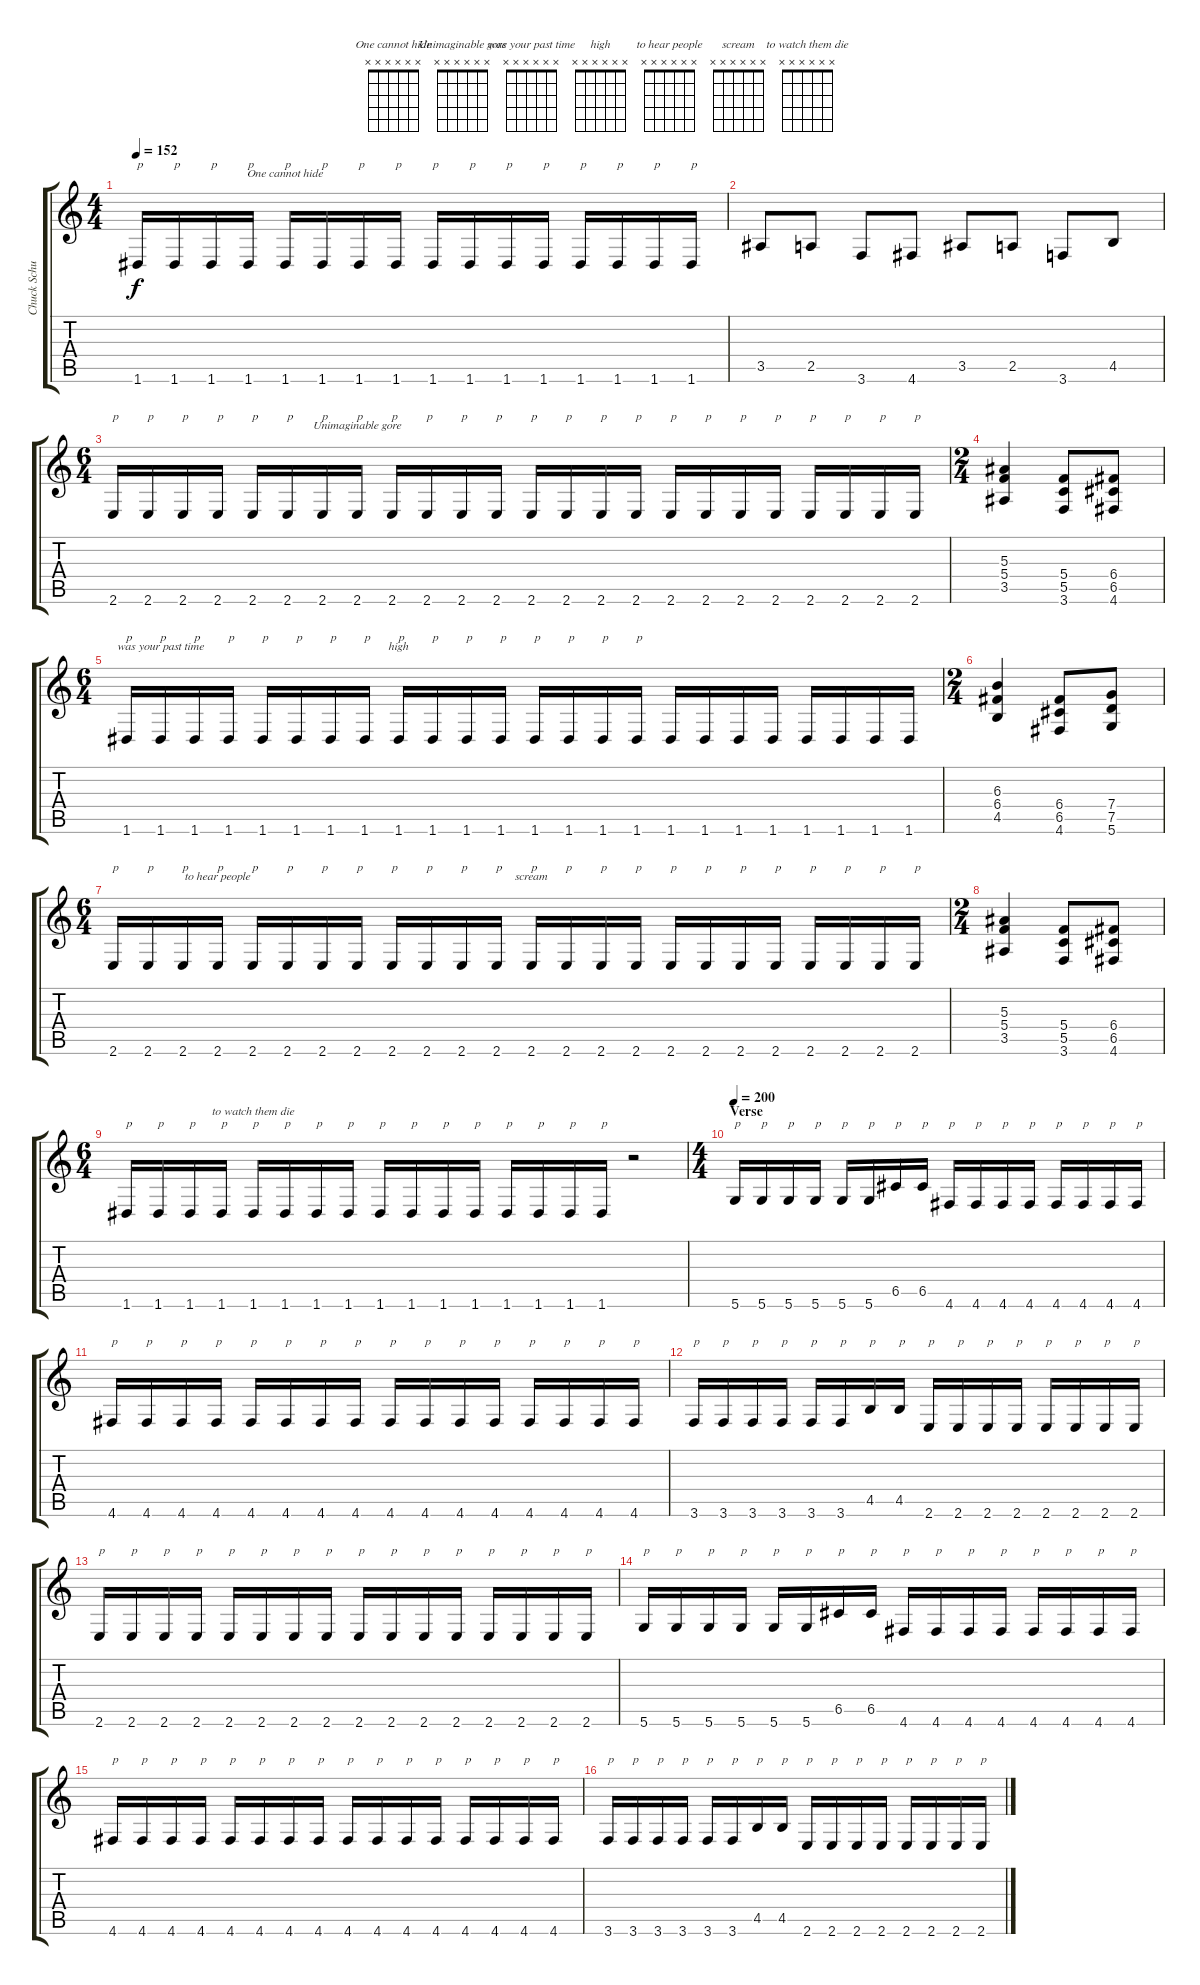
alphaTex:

\track ("Chuck Schuldiner" "Chuck Schu") {instrument distortionguitar}
\staff {score tabs}
\tuning (D4 A3 F3 C3 G2 D2) {hide}
\chord ("One cannot hide" x x x x x x)
\chord ("Unimaginable gore" x x x x x x)
\chord ("was your past time" x x x x x x)
\chord ("high" x x x x x x)
\chord ("to hear people" x x x x x x)
\chord ("scream" x x x x x x)
\chord ("to watch them die" x x x x x x)
\ts (4 4)
\tempo 152
\clef g2
\ks c
1.6.16{txt "p" dy f} 1.6.16{txt "p"} 1.6.16{txt "p"} 1.6.16{txt "p"} 1.6.16{ch "One cannot hide" txt "p"} 1.6.16{txt "p"} 1.6.16{txt "p"} 1.6.16{txt "p"} 1.6.16{txt "p"} 1.6.16{txt "p"} 1.6.16{txt "p"} 1.6.16{txt "p"} 1.6.16{txt "p"} 1.6.16{txt "p"} 1.6.16{txt "p"} 1.6.16{txt "p"} |
3.5.8 2.5.8 3.6.8 4.6.8 3.5.8 2.5.8 3.6.8 4.5.8 |
\ts (6 4)
2.6.16{txt "p"} 2.6.16{txt "p"} 2.6.16{txt "p"} 2.6.16{txt "p"} 2.6.16{txt "p"} 2.6.16{txt "p"} 2.6.16{txt "p"} 2.6.16{ch "Unimaginable gore" txt "p"} 2.6.16{txt "p"} 2.6.16{txt "p"} 2.6.16{txt "p"} 2.6.16{txt "p"} 2.6.16{txt "p"} 2.6.16{txt "p"} 2.6.16{txt "p"} 2.6.16{txt "p"} 2.6.16{txt "p"} 2.6.16{txt "p"} 2.6.16{txt "p"} 2.6.16{txt "p"} 2.6.16{txt "p"} 2.6.16{txt "p"} 2.6.16{txt "p"} 2.6.16{txt "p"} |
\ts (2 4)
(5.3 5.4 3.5).4 (5.4 5.5 3.6).8 (6.4 6.5 4.6).8 |
\ts (6 4)
1.6.16{txt "p"} 1.6.16{ch "was your past time" txt "p"} 1.6.16{txt "p"} 1.6.16{txt "p"} 1.6.16{txt "p"} 1.6.16{txt "p"} 1.6.16{txt "p"} 1.6.16{txt "p"} 1.6.16{ch "high" txt "p"} 1.6.16{txt "p"} 1.6.16{txt "p"} 1.6.16{txt "p"} 1.6.16{txt "p"} 1.6.16{txt "p"} 1.6.16{txt "p"} 1.6.16{txt "p"} 1.6.16 1.6.16 1.6.16 1.6.16 1.6.16 1.6.16 1.6.16 1.6.16 |
\ts (2 4)
(6.3 6.4 4.5).4 (6.4 6.5 4.6).8 (7.4 7.5 5.6).8 |
\ts (6 4)
2.6.16{txt "p"} 2.6.16{txt "p"} 2.6.16{txt "p"} 2.6.16{ch "to hear people" txt "p"} 2.6.16{txt "p"} 2.6.16{txt "p"} 2.6.16{txt "p"} 2.6.16{txt "p"} 2.6.16{txt "p"} 2.6.16{txt "p"} 2.6.16{txt "p"} 2.6.16{txt "p"} 2.6.16{ch "scream" txt "p"} 2.6.16{txt "p"} 2.6.16{txt "p"} 2.6.16{txt "p"} 2.6.16{txt "p"} 2.6.16{txt "p"} 2.6.16{txt "p"} 2.6.16{txt "p"} 2.6.16{txt "p"} 2.6.16{txt "p"} 2.6.16{txt "p"} 2.6.16{txt "p"} |
\ts (2 4)
(5.3 5.4 3.5).4 (5.4 5.5 3.6).8 (6.4 6.5 4.6).8 |
\ts (6 4)
1.6.16{txt "p"} 1.6.16{txt "p"} 1.6.16{txt "p"} 1.6.16{txt "p"} 1.6.16{ch "to watch them die" txt "p"} 1.6.16{txt "p"} 1.6.16{txt "p"} 1.6.16{txt "p"} 1.6.16{txt "p"} 1.6.16{txt "p"} 1.6.16{txt "p"} 1.6.16{txt "p"} 1.6.16{txt "p"} 1.6.16{txt "p"} 1.6.16{txt "p"} 1.6.16{txt "p"} r.2 |
\ts (4 4)
\section ("" "Verse")
\tempo 200
5.6.16{txt "p"} 5.6.16{txt "p"} 5.6.16{txt "p"} 5.6.16{txt "p"} 5.6.16{txt "p"} 5.6.16{txt "p"} 6.5.16{txt "p"} 6.5.16{txt "p"} 4.6.16{txt "p"} 4.6.16{txt "p"} 4.6.16{txt "p"} 4.6.16{txt "p"} 4.6.16{txt "p"} 4.6.16{txt "p"} 4.6.16{txt "p"} 4.6.16{txt "p"} |
4.6.16{txt "p"} 4.6.16{txt "p"} 4.6.16{txt "p"} 4.6.16{txt "p"} 4.6.16{txt "p"} 4.6.16{txt "p"} 4.6.16{txt "p"} 4.6.16{txt "p"} 4.6.16{txt "p"} 4.6.16{txt "p"} 4.6.16{txt "p"} 4.6.16{txt "p"} 4.6.16{txt "p"} 4.6.16{txt "p"} 4.6.16{txt "p"} 4.6.16{txt "p"} |
3.6.16{txt "p"} 3.6.16{txt "p"} 3.6.16{txt "p"} 3.6.16{txt "p"} 3.6.16{txt "p"} 3.6.16{txt "p"} 4.5.16{txt "p"} 4.5.16{txt "p"} 2.6.16{txt "p"} 2.6.16{txt "p"} 2.6.16{txt "p"} 2.6.16{txt "p"} 2.6.16{txt "p"} 2.6.16{txt "p"} 2.6.16{txt "p"} 2.6.16{txt "p"} |
2.6.16{txt "p"} 2.6.16{txt "p"} 2.6.16{txt "p"} 2.6.16{txt "p"} 2.6.16{txt "p"} 2.6.16{txt "p"} 2.6.16{txt "p"} 2.6.16{txt "p"} 2.6.16{txt "p"} 2.6.16{txt "p"} 2.6.16{txt "p"} 2.6.16{txt "p"} 2.6.16{txt "p"} 2.6.16{txt "p"} 2.6.16{txt "p"} 2.6.16{txt "p"} |
5.6.16{txt "p"} 5.6.16{txt "p"} 5.6.16{txt "p"} 5.6.16{txt "p"} 5.6.16{txt "p"} 5.6.16{txt "p"} 6.5.16{txt "p"} 6.5.16{txt "p"} 4.6.16{txt "p"} 4.6.16{txt "p"} 4.6.16{txt "p"} 4.6.16{txt "p"} 4.6.16{txt "p"} 4.6.16{txt "p"} 4.6.16{txt "p"} 4.6.16{txt "p"} |
4.6.16{txt "p"} 4.6.16{txt "p"} 4.6.16{txt "p"} 4.6.16{txt "p"} 4.6.16{txt "p"} 4.6.16{txt "p"} 4.6.16{txt "p"} 4.6.16{txt "p"} 4.6.16{txt "p"} 4.6.16{txt "p"} 4.6.16{txt "p"} 4.6.16{txt "p"} 4.6.16{txt "p"} 4.6.16{txt "p"} 4.6.16{txt "p"} 4.6.16{txt "p"} |
3.6.16{txt "p"} 3.6.16{txt "p"} 3.6.16{txt "p"} 3.6.16{txt "p"} 3.6.16{txt "p"} 3.6.16{txt "p"} 4.5.16{txt "p"} 4.5.16{txt "p"} 2.6.16{txt "p"} 2.6.16{txt "p"} 2.6.16{txt "p"} 2.6.16{txt "p"} 2.6.16{txt "p"} 2.6.16{txt "p"} 2.6.16{txt "p"} 2.6.16{txt "p"}
